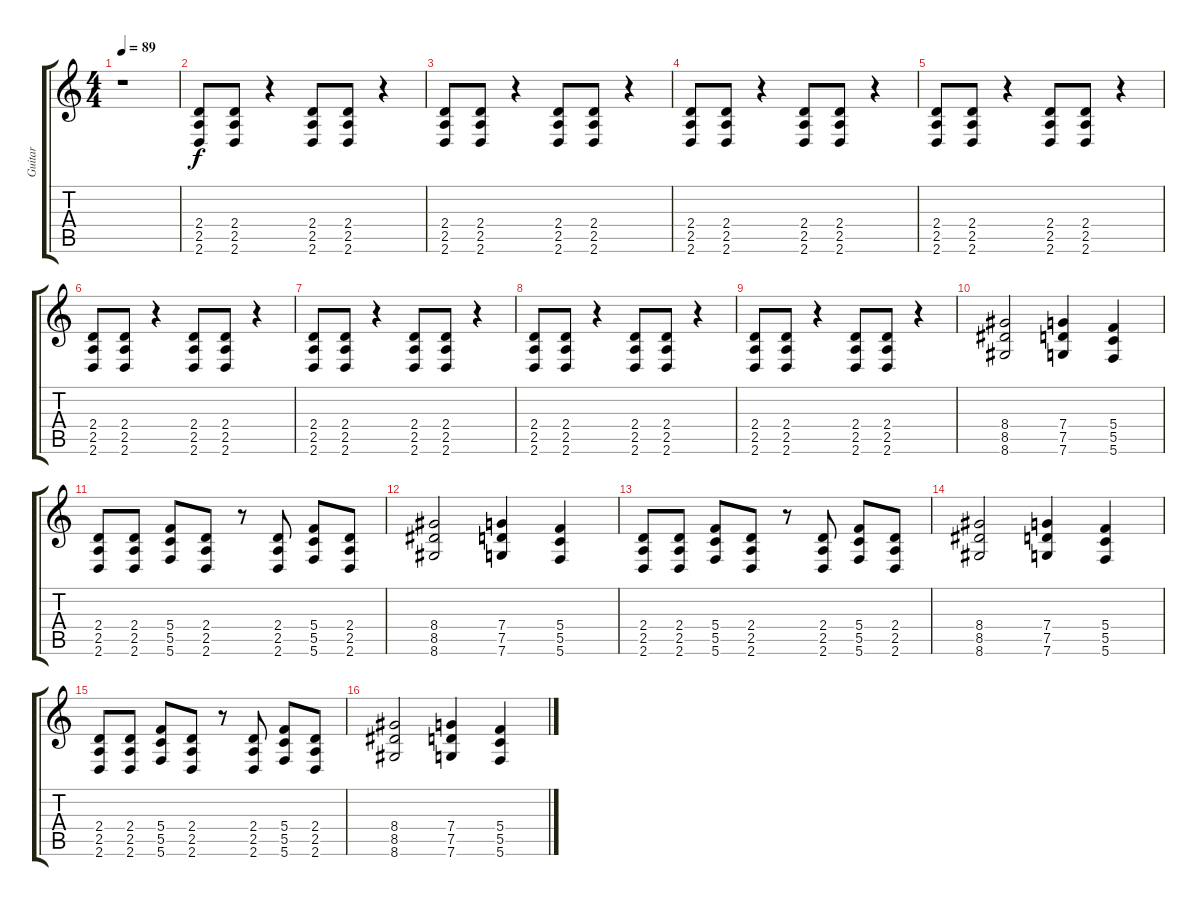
\track ("Guitar" "Guitar") {instrument distortionguitar}
\staff {score tabs}
\tuning (D4 A3 F3 C3 G2 C2) {hide}
\ts (4 4)
\tempo 89
\clef g2
\ks c
r.1{dy f} |
(2.4 2.5 2.6).8 (2.4 2.5 2.6).8 r.4 (2.4 2.5 2.6).8 (2.4 2.5 2.6).8 r.4 |
(2.4 2.5 2.6).8 (2.4 2.5 2.6).8 r.4 (2.4 2.5 2.6).8 (2.4 2.5 2.6).8 r.4 |
(2.4 2.5 2.6).8 (2.4 2.5 2.6).8 r.4 (2.4 2.5 2.6).8 (2.4 2.5 2.6).8 r.4 |
(2.4 2.5 2.6).8 (2.4 2.5 2.6).8 r.4 (2.4 2.5 2.6).8 (2.4 2.5 2.6).8 r.4 |
(2.4 2.5 2.6).8 (2.4 2.5 2.6).8 r.4 (2.4 2.5 2.6).8 (2.4 2.5 2.6).8 r.4 |
(2.4 2.5 2.6).8 (2.4 2.5 2.6).8 r.4 (2.4 2.5 2.6).8 (2.4 2.5 2.6).8 r.4 |
(2.4 2.5 2.6).8 (2.4 2.5 2.6).8 r.4 (2.4 2.5 2.6).8 (2.4 2.5 2.6).8 r.4 |
(2.4 2.5 2.6).8 (2.4 2.5 2.6).8 r.4 (2.4 2.5 2.6).8 (2.4 2.5 2.6).8 r.4 |
(8.4 8.5 8.6).2 (7.4 7.5 7.6).4 (5.4 5.5 5.6).4 |
(2.4 2.5 2.6).8 (2.4 2.5 2.6).8 (5.4 5.5 5.6).8 (2.4 2.5 2.6).8 r.8 (2.4 2.5 2.6).8 (5.4 5.5 5.6).8 (2.4 2.5 2.6).8 |
(8.4 8.5 8.6).2 (7.4 7.5 7.6).4 (5.4 5.5 5.6).4 |
(2.4 2.5 2.6).8 (2.4 2.5 2.6).8 (5.4 5.5 5.6).8 (2.4 2.5 2.6).8 r.8 (2.4 2.5 2.6).8 (5.4 5.5 5.6).8 (2.4 2.5 2.6).8 |
(8.4 8.5 8.6).2 (7.4 7.5 7.6).4 (5.4 5.5 5.6).4 |
(2.4 2.5 2.6).8 (2.4 2.5 2.6).8 (5.4 5.5 5.6).8 (2.4 2.5 2.6).8 r.8 (2.4 2.5 2.6).8 (5.4 5.5 5.6).8 (2.4 2.5 2.6).8 |
(8.4 8.5 8.6).2 (7.4 7.5 7.6).4 (5.4 5.5 5.6).4
